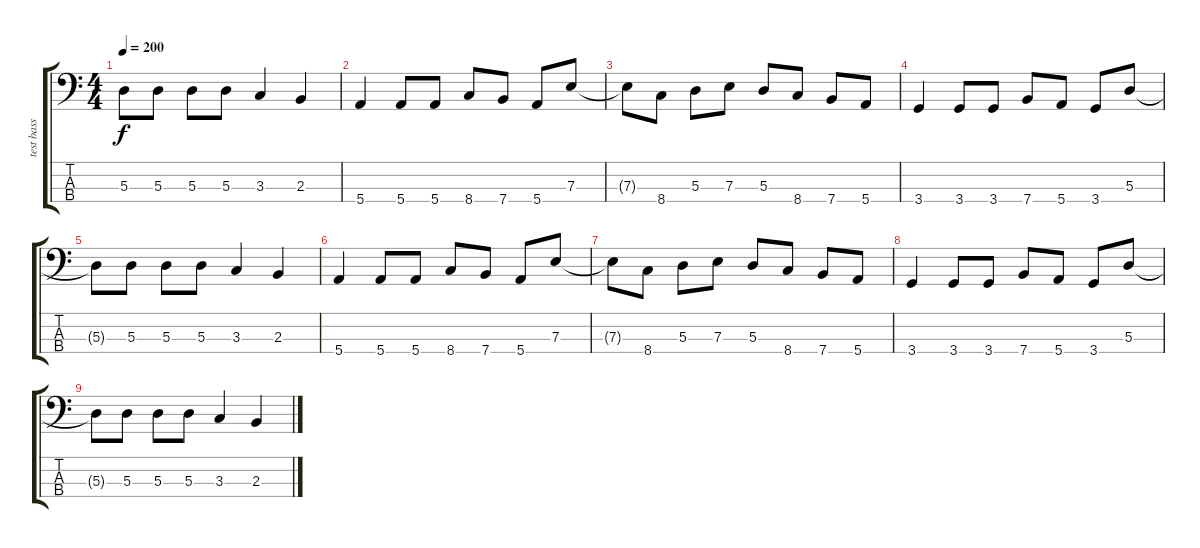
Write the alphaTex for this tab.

\track ("test bass" "test bass") {instrument electricbassfinger}
\staff {score tabs}
\tuning (G2 D2 A1 E1) {hide}
\ts (4 4)
\tempo 200
\clef f4
\ks c
5.3{t}.8{dy f} 5.3.8 5.3.8 5.3.8 3.3.4 2.3.4 |
5.4.4 5.4.8 5.4.8 8.4.8 7.4.8 5.4.8 7.3.8 |
7.3{t}.8 8.4.8 5.3.8 7.3.8 5.3.8 8.4.8 7.4.8 5.4.8 |
3.4.4 3.4.8 3.4.8 7.4.8 5.4.8 3.4.8 5.3.8 |
5.3{t}.8 5.3.8 5.3.8 5.3.8 3.3.4 2.3.4 |
5.4.4 5.4.8 5.4.8 8.4.8 7.4.8 5.4.8 7.3.8 |
7.3{t}.8 8.4.8 5.3.8 7.3.8 5.3.8 8.4.8 7.4.8 5.4.8 |
3.4.4 3.4.8 3.4.8 7.4.8 5.4.8 3.4.8 5.3.8 |
5.3{t}.8 5.3.8 5.3.8 5.3.8 3.3.4 2.3.4
